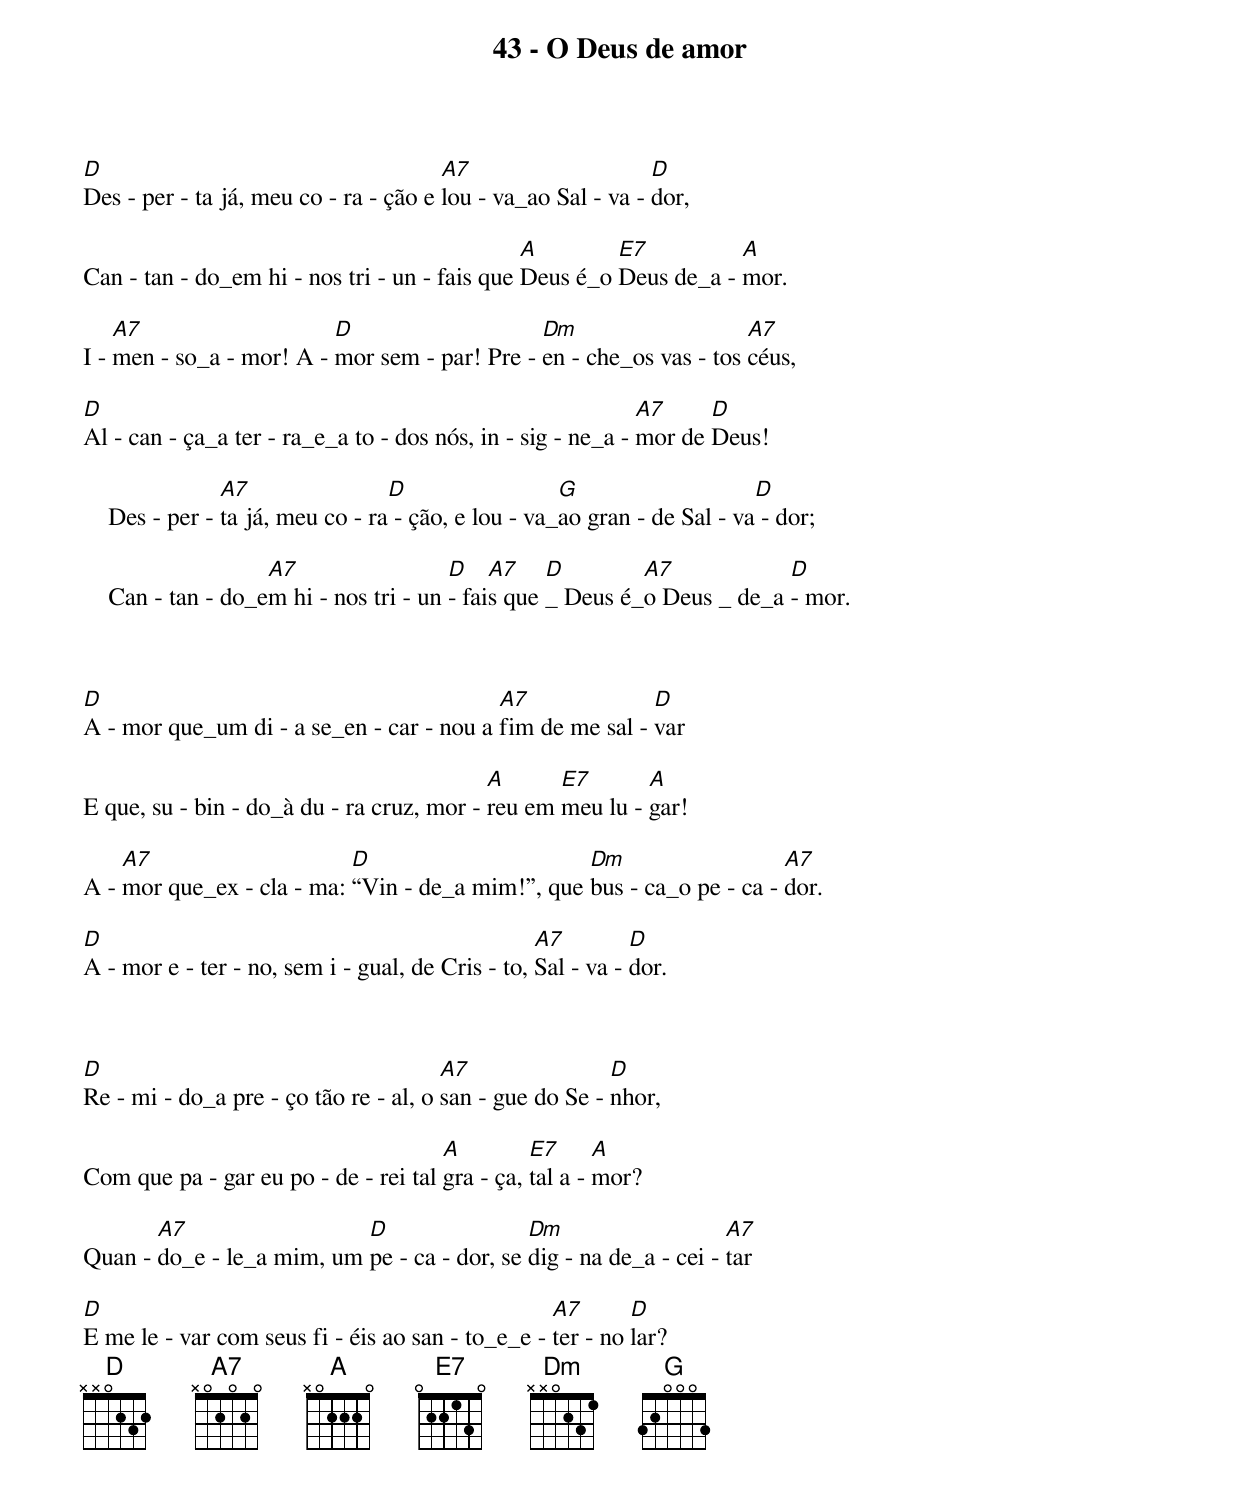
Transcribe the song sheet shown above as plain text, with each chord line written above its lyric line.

43 - O Deus de amor

D                                      A7                     D
Des - per - ta já, meu co - ra - ção e lou - va_ao Sal - va - dor,

                                               A        E7          A
Can - tan - do_em hi - nos tri - un - fais que Deus é_o Deus de_a - mor.

    A7                    D                    Dm                    A7
I - men - so_a - mor! A - mor sem - par! Pre - en - che_os vas - tos céus,

D                                                            A7     D
Al - can - ça_a ter - ra_e_a to - dos nós, in - sig - ne_a - mor de Deus!

                A7                D                  G                    D
    Des - per - ta já, meu co - ra - ção, e lou - va_ao gran - de Sal - va - dor;

                    A7                  D    A7    D        A7            D
    Can - tan - do_em hi - nos tri - un - fais que _ Deus é_o Deus _ de_a - mor.



D                                         A7              D
A - mor que_um di - a se_en - car - nou a fim de me sal - var

                                           A      E7       A
E que, su - bin - do_à du - ra cruz, mor - reu em meu lu - gar!

    A7                     D                      Dm                   A7
A - mor que_ex - cla - ma: “Vin - de_a mim!”, que bus - ca_o pe - ca - dor.

D                                                 A7         D
A - mor e - ter - no, sem i - gual, de Cris - to, Sal - va - dor.



D                                      A7                D
Re - mi - do_a pre - ço tão re - al, o san - gue do Se - nhor,

                                      A         E7      A
Com que pa - gar eu po - de - rei tal gra - ça, tal a - mor?

       A7                  D                 Dm                    A7
Quan - do_e - le_a mim, um pe - ca - dor, se dig - na de_a - cei - tar

D                                                 A7       D
E me le - var com seus fi - éis ao san - to_e_e - ter - no lar?
